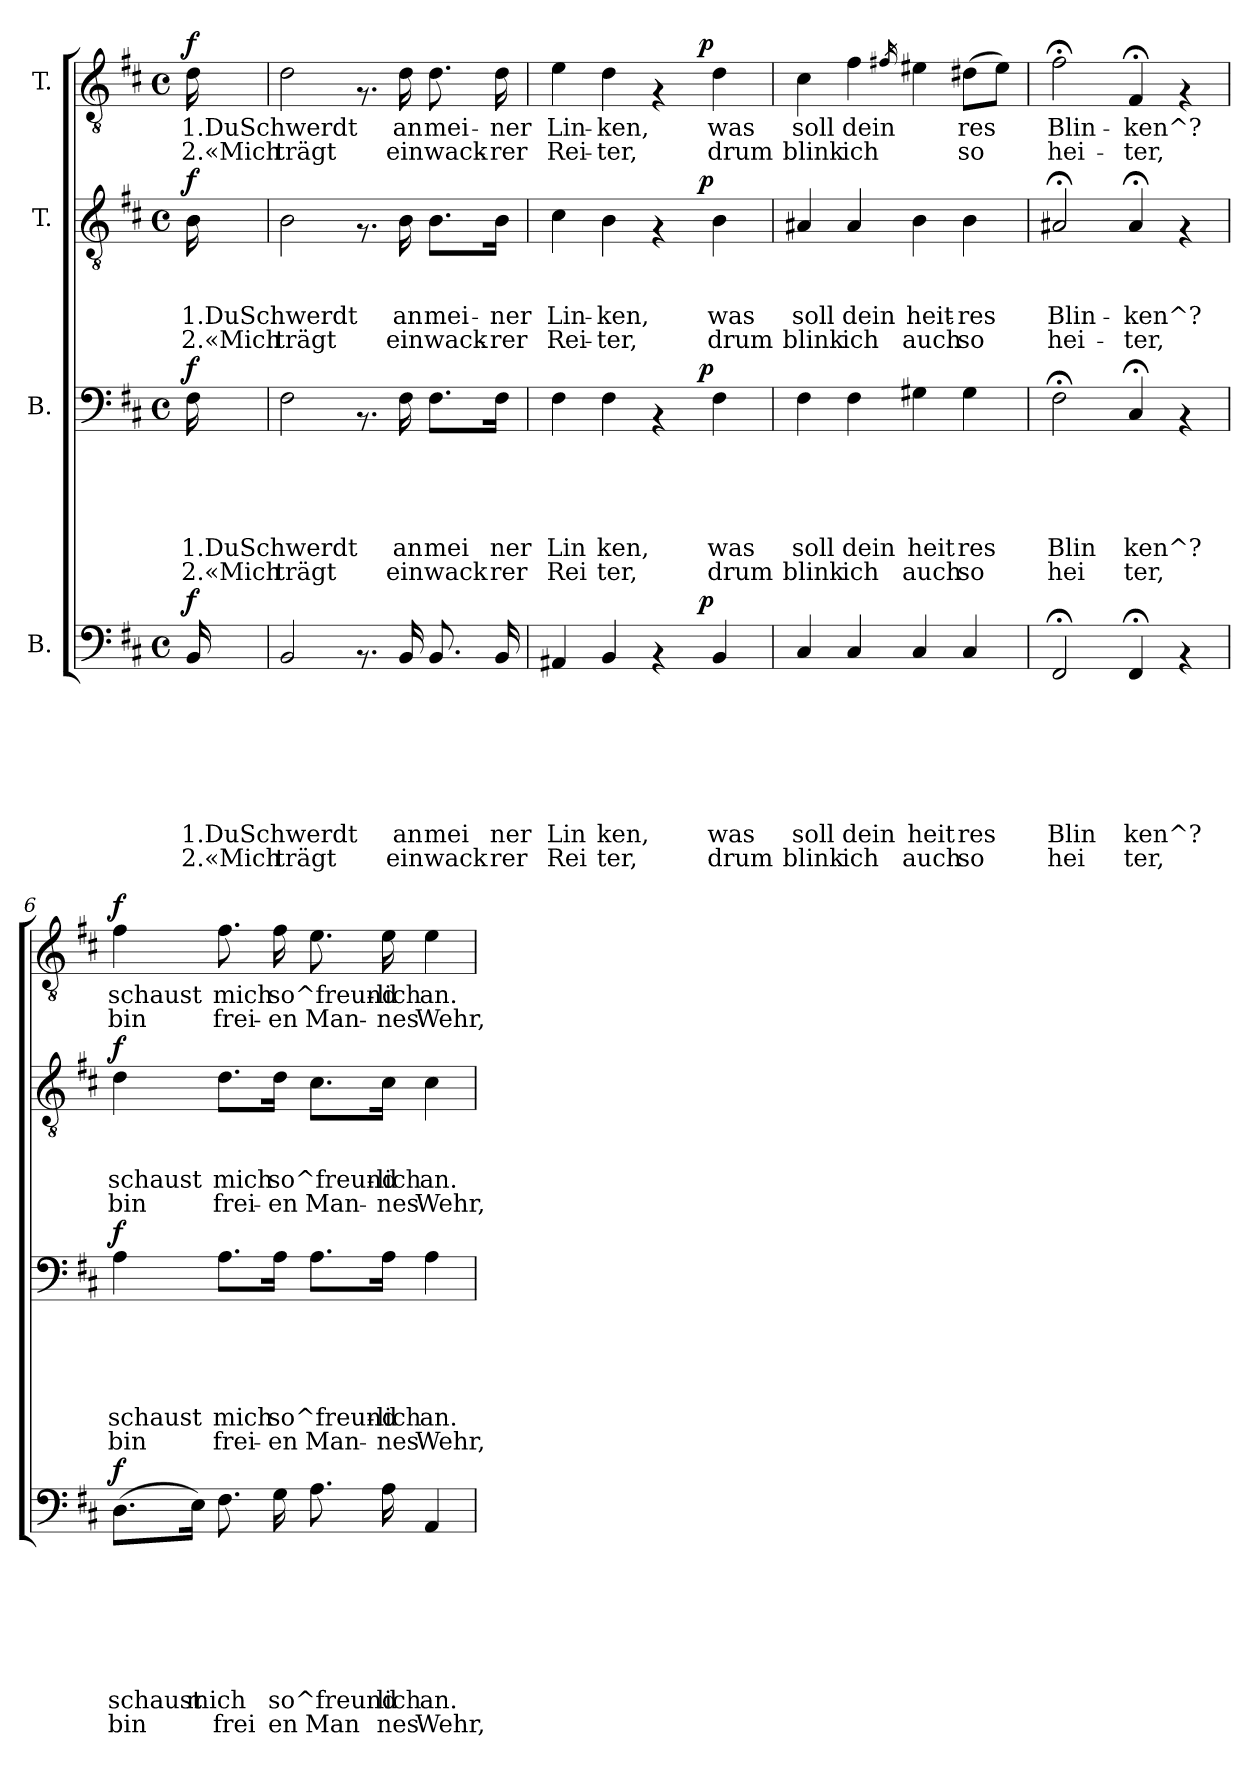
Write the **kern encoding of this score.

**kern	**text	**text	**text	**text	**text	**text	**text	**text	**dynam	**kern	**text	**text	**text	**text	**text	**text	**dynam	**kern	**text	**text	**text	**text	**dynam	**kern	**text	**text	**dynam
*part4	*part4	*part4	*part4	*part4	*part4	*part4	*part4	*part4	*part4	*part3	*part3	*part3	*part3	*part3	*part3	*part3	*part3	*part2	*part2	*part2	*part2	*part2	*part2	*part1	*part1	*part1	*part1
*staff4	*staff4	*staff4	*staff4	*staff4	*staff4	*staff4	*staff4	*staff4	*staff4	*staff3	*staff3	*staff3	*staff3	*staff3	*staff3	*staff3	*staff3	*staff2	*staff2	*staff2	*staff2	*staff2	*staff2	*staff1	*staff1	*staff1	*staff1
*I"B.	*	*	*	*	*	*	*	*	*	*I"B.	*	*	*	*	*	*	*	*I"T.	*	*	*	*	*	*I"T.	*	*	*
*clefF4	*	*	*	*	*	*	*	*	*	*clefF4	*	*	*	*	*	*	*	*clefGv2	*	*	*	*	*	*clefGv2	*	*	*
*k[f#c#]	*	*	*	*	*	*	*	*	*	*k[f#c#]	*	*	*	*	*	*	*	*k[f#c#]	*	*	*	*	*	*k[f#c#]	*	*	*
*D:	*	*	*	*	*	*	*	*	*	*D:	*	*	*	*	*	*	*	*D:	*	*	*	*	*	*D:	*	*	*
*M4/4	*	*	*	*	*	*	*	*	*	*M4/4	*	*	*	*	*	*	*	*M4/4	*	*	*	*	*	*M4/4	*	*	*
*met(c)	*	*	*	*	*	*	*	*	*	*met(c)	*	*	*	*	*	*	*	*met(c)	*	*	*	*	*	*met(c)	*	*	*
=1	=1	=1	=1	=1	=1	=1	=1	=1	=1	=1	=1	=1	=1	=1	=1	=1	=1	=1	=1	=1	=1	=1	=1	=1	=1	=1	=1
!	!	!	!	!	!	!	!LO:LY:b:rj	!LO:LY:b:rj	!LO:DY:a	!	!	!	!	!	!LO:LY:b:rj	!LO:LY:b:rj	!LO:DY:a	!	!	!	!LO:LY:b:rj	!LO:LY:b:rj	!LO:DY:a	!	!LO:LY:b:rj	!LO:LY:b:rj	!LO:DY:a
16BB/	.	.	.	.	.	.	1.DuSchwerdt	2.«Mich	f	16F#\	.	.	.	.	1.DuSchwerdt	2.«Mich	f	16B\	.	.	1.DuSchwerdt	2.«Mich	f	16d\	1.DuSchwerdt	2.«Mich	f
=2!	=2!	=2!	=2!	=2!	=2!	=2!	=2!	=2!	=2!	=2!	=2!	=2!	=2!	=2!	=2!	=2!	=2!	=2!	=2!	=2!	=2!	=2!	=2!	=2!	=2!	=2!	=2!
!	!	!	!	!	!	!	!	!LO:LY:b:rj	!	!	!	!	!	!	!	!LO:LY:b:rj	!	!	!	!	!	!LO:LY:b:rj	!	!	!	!LO:LY:b:rj	!
2BB/	.	.	.	.	.	.	.	trägt	.	2F#\	.	.	.	.	.	trägt	.	2B\	.	.	.	trägt	.	2d\	.	trägt	.
8.rAA	.	.	.	.	.	.	.	.	.	8.rAA	.	.	.	.	.	.	.	8.rF	.	.	.	.	.	8.rF	.	.	.
!	!	!	!	!	!	!	!LO:LY:b:rj	!LO:LY:b:rj	!	!	!	!	!	!	!LO:LY:b:rj	!LO:LY:b:rj	!	!	!	!	!LO:LY:b:rj	!LO:LY:b:rj	!	!	!LO:LY:b:rj	!LO:LY:b:rj	!
16BB/	.	.	.	.	.	.	an	ein	.	16F#\	.	.	.	.	an	ein	.	16B\	.	.	an	ein	.	16d\	an	ein	.
!	!	!	!	!	!	!	!LO:LY:b:rj	!LO:LY:b:rj	!	!	!	!	!	!	!LO:LY:b:rj	!LO:LY:b:rj	!	!	!	!	!LO:LY:b:rj	!LO:LY:b:rj	!	!	!LO:LY:b:rj	!LO:LY:b:rj	!
8.BB/	.	.	.	.	.	.	mei	wack	.	8.F#\L	.	.	.	.	mei	wack	.	8.B\L	.	.	mei-	wack-	.	8.d\	mei-	wack-	.
!	!	!	!	!	!	!	!LO:LY:b:rj	!LO:LY:b:rj	!	!	!	!	!	!	!LO:LY:b:rj	!LO:LY:b:rj	!	!	!	!	!LO:LY:b:rj	!LO:LY:b:rj	!	!	!LO:LY:b:rj	!LO:LY:b:rj	!
16BB/	.	.	.	.	.	.	ner	rer	.	16F#\Jk	.	.	.	.	ner	rer	.	16B\Jk	.	.	-ner	-rer	.	16d\	-ner	-rer	.
=3!	=3!	=3!	=3!	=3!	=3!	=3!	=3!	=3!	=3!	=3!	=3!	=3!	=3!	=3!	=3!	=3!	=3!	=3!	=3!	=3!	=3!	=3!	=3!	=3!	=3!	=3!	=3!
!	!	!	!	!	!	!	!LO:LY:b:rj	!LO:LY:b:rj	!	!	!	!	!	!	!LO:LY:b:rj	!LO:LY:b:rj	!	!	!	!	!LO:LY:b:rj	!LO:LY:b:rj	!	!	!LO:LY:b:rj	!LO:LY:b:rj	!
*^	*	*	*	*	*	*	*	*	*	*^	*	*	*	*	*	*	*	*^	*	*	*	*	*	*^	*	*	*
4AA#X/	2ryy	.	.	.	.	.	.	Lin	Rei	.	4F#\	2ryy	.	.	.	.	Lin	Rei	.	4c#\	2ryy	.	.	Lin-	Rei-	.	4e\	2ryy	Lin-	Rei-	.
!	!	!	!	!	!	!	!	!LO:LY:b:rj	!LO:LY:b:rj	!	!	!	!	!	!	!	!LO:LY:b:rj	!LO:LY:b:rj	!	!	!	!	!	!LO:LY:b:rj	!LO:LY:b:rj	!	!	!	!LO:LY:b:rj	!LO:LY:b:rj	!
4BB/	.	.	.	.	.	.	.	ken,	ter,	.	4F#\	.	.	.	.	.	ken,	ter,	.	4B\	.	.	.	-ken,	-ter,	.	4d\	.	-ken,	-ter,	.
4rAA	8..ryy	.	.	.	.	.	.	.	.	.	4rAA	8..ryy	.	.	.	.	.	.	.	4rF	8..ryy	.	.	.	.	.	4rF	8..ryy	.	.	.
!	!	!	!	!	!	!	!	!	!	!LO:DY:a	!	!	!	!	!	!	!	!	!LO:DY:a	!	!	!	!	!	!	!LO:DY:a	!	!	!	!	!LO:DY:a
.	4ryy	.	.	.	.	.	.	.	.	p	.	4ryy	.	.	.	.	.	.	p	.	4ryy	.	.	.	.	p	.	4ryy	.	.	p
!	!	!	!	!	!	!	!	!LO:LY:b:rj	!LO:LY:b:rj	!	!	!	!	!	!	!	!LO:LY:b:rj	!LO:LY:b:rj	!	!	!	!	!	!LO:LY:b:rj	!LO:LY:b:rj	!	!	!	!LO:LY:b:rj	!LO:LY:b:rj	!
4BB/	.	.	.	.	.	.	.	was	drum	.	4F#\	.	.	.	.	.	was	drum	.	4B\	.	.	.	was	drum	.	4d\	.	was	drum	.
.	32ryy	.	.	.	.	.	.	.	.	.	.	32ryy	.	.	.	.	.	.	.	.	32ryy	.	.	.	.	.	.	32ryy	.	.	.
=4!	=4!	=4!	=4!	=4!	=4!	=4!	=4!	=4!	=4!	=4!	=4!	=4!	=4!	=4!	=4!	=4!	=4!	=4!	=4!	=4!	=4!	=4!	=4!	=4!	=4!	=4!	=4!	=4!	=4!	=4!	=4!
!	!	!	!	!	!	!	!	!LO:LY:b:rj	!LO:LY:b:rj	!	!	!	!	!	!	!	!LO:LY:b:rj	!LO:LY:b:rj	!	!	!	!	!	!LO:LY:b:rj	!LO:LY:b:rj	!	!	!	!LO:LY:b:rj	!LO:LY:b:rj	!
*v	*v	*	*	*	*	*	*	*	*	*	*	*	*	*	*	*	*	*	*	*v	*v	*	*	*	*	*	*v	*v	*	*	*
*	*	*	*	*	*	*	*	*	*	*v	*v	*	*	*	*	*	*	*	*	*	*	*	*	*	*	*	*	*
4C#/	.	.	.	.	.	.	soll	blink	.	4F#\	.	.	.	.	soll	blink	.	4A#X/	.	.	soll	blink	.	4c#\	soll	blink	.
!	!	!	!	!	!	!	!LO:LY:b:rj	!LO:LY:b:rj	!	!	!	!	!	!	!LO:LY:b:rj	!LO:LY:b:rj	!	!	!	!	!LO:LY:b:rj	!LO:LY:b:rj	!	!	!LO:LY:b:rj	!LO:LY:b:rj	!
4C#/	.	.	.	.	.	.	dein	ich	.	4F#\	.	.	.	.	dein	ich	.	4A#/	.	.	dein	ich	.	4f#\	dein	ich	.
.	.	.	.	.	.	.	.	.	.	.	.	.	.	.	.	.	.	.	.	.	.	.	.	16qf#X/	.	.	.
!	!	!	!	!	!	!	!LO:LY:b:rj	!LO:LY:b:rj	!	!	!	!	!	!	!LO:LY:b:rj	!LO:LY:b:rj	!	!	!	!	!LO:LY:b:rj	!LO:LY:b:rj	!	!	!	!	!
4C#/	.	.	.	.	.	.	heit	auch	.	4G#X\	.	.	.	.	heit	auch	.	4B\	.	.	heit-	auch	.	4e#X\	.	.	.
!	!	!	!	!	!	!	!LO:LY:b:rj	!LO:LY:b:rj	!	!	!	!	!	!	!LO:LY:b:rj	!LO:LY:b:rj	!	!	!	!	!LO:LY:b:rj	!LO:LY:b:rj	!	!	!LO:LY:b:rj	!LO:LY:b:rj	!
4C#/	.	.	.	.	.	.	res	so	.	4G#\	.	.	.	.	res	so	.	4B\	.	.	-res	so	.	(>8d#X\L	-res	so	.
.	.	.	.	.	.	.	.	.	.	.	.	.	.	.	.	.	.	.	.	.	.	.	.	8e#\J)	.	.	.
=5!	=5!	=5!	=5!	=5!	=5!	=5!	=5!	=5!	=5!	=5!	=5!	=5!	=5!	=5!	=5!	=5!	=5!	=5!	=5!	=5!	=5!	=5!	=5!	=5!	=5!	=5!	=5!
!	!	!	!	!	!	!	!LO:LY:b:rj	!LO:LY:b:rj	!	!	!	!	!	!	!LO:LY:b:rj	!LO:LY:b:rj	!	!	!	!	!LO:LY:b:rj	!LO:LY:b:rj	!	!	!LO:LY:b:rj	!LO:LY:b:rj	!
2FF#;</	.	.	.	.	.	.	Blin	hei	.	2F#;<\	.	.	.	.	Blin	hei	.	2A#X;</	.	.	Blin-	hei-	.	2f#;<\	Blin-	hei-	.
!	!	!	!	!	!	!	!LO:LY:b:rj	!LO:LY:b:rj	!	!	!	!	!	!	!LO:LY:b:rj	!LO:LY:b:rj	!	!	!	!	!LO:LY:b:rj	!LO:LY:b:rj	!	!	!LO:LY:b:rj	!LO:LY:b:rj	!
4FF#;</	.	.	.	.	.	.	ken^?	ter,	.	4C#;</	.	.	.	.	ken^?	ter,	.	4A#;</	.	.	-ken^?	-ter,	.	4F#;</	-ken^?	-ter,	.
4rAA	.	.	.	.	.	.	.	.	.	4rAA	.	.	.	.	.	.	.	4rF	.	.	.	.	.	4rF	.	.	.
!!LO:PB:g=z
=6!	=6!	=6!	=6!	=6!	=6!	=6!	=6!	=6!	=6!	=6!	=6!	=6!	=6!	=6!	=6!	=6!	=6!	=6!	=6!	=6!	=6!	=6!	=6!	=6!	=6!	=6!	=6!
!	!	!	!	!	!	!	!LO:LY:b:rj	!LO:LY:b:rj	!LO:DY:a	!	!	!	!	!	!LO:LY:b:rj	!LO:LY:b:rj	!LO:DY:a	!	!	!	!LO:LY:b:rj	!LO:LY:b:rj	!LO:DY:a	!	!LO:LY:b:rj	!LO:LY:b:rj	!LO:DY:a
(>8.D\L	.	.	.	.	.	.	schaust	bin	f	4A\	.	.	.	.	schaust	bin	f	4d\	.	.	schaust	bin	f	4f#\	schaust	bin	f
!	!	!	!	!	!	!	!LO:LY:b:rj	!	!	!	!	!	!	!	!	!	!	!	!	!	!	!	!	!	!	!	!
16E\Jk)	.	.	.	.	.	.	mich	.	.	.	.	.	.	.	.	.	.	.	.	.	.	.	.	.	.	.	.
!	!	!	!	!	!	!	!	!LO:LY:b:rj	!	!	!	!	!	!	!LO:LY:b:rj	!LO:LY:b:rj	!	!	!	!	!LO:LY:b:rj	!LO:LY:b:rj	!	!	!LO:LY:b:rj	!LO:LY:b:rj	!
8.F#\	.	.	.	.	.	.	.	frei	.	8.A\L	.	.	.	.	mich	frei-	.	8.d\L	.	.	mich	frei-	.	8.f#\	mich	frei-	.
!	!	!	!	!	!	!	!LO:LY:b:rj	!LO:LY:b:rj	!	!	!	!	!	!	!LO:LY:b:rj	!LO:LY:b:rj	!	!	!	!	!LO:LY:b:rj	!LO:LY:b:rj	!	!	!LO:LY:b:rj	!LO:LY:b:rj	!
16G\	.	.	.	.	.	.	so^freund	en	.	16A\Jk	.	.	.	.	so^freund-	-en	.	16d\Jk	.	.	so^freund-	-en	.	16f#\	so^freund-	-en	.
!	!	!	!	!	!	!	!	!LO:LY:b:rj	!	!	!	!	!	!	!	!LO:LY:b:rj	!	!	!	!	!	!LO:LY:b:rj	!	!	!	!LO:LY:b:rj	!
8.A\	.	.	.	.	.	.	.	Man	.	8.A\L	.	.	.	.	.	Man-	.	8.c#\L	.	.	.	Man-	.	8.e\	.	Man-	.
!	!	!	!	!	!	!	!LO:LY:b:rj	!LO:LY:b:rj	!	!	!	!	!	!	!LO:LY:b:rj	!LO:LY:b:rj	!	!	!	!	!LO:LY:b:rj	!LO:LY:b:rj	!	!	!LO:LY:b:rj	!LO:LY:b:rj	!
16A\	.	.	.	.	.	.	lich	nes	.	16A\Jk	.	.	.	.	-lich	-nes	.	16c#\Jk	.	.	-lich	-nes	.	16e\	-lich	-nes	.
!	!	!	!	!	!	!	!LO:LY:b:rj	!LO:LY:b:rj	!	!	!	!	!	!	!LO:LY:b:rj	!LO:LY:b:rj	!	!	!	!	!LO:LY:b:rj	!LO:LY:b:rj	!	!	!LO:LY:b:rj	!LO:LY:b:rj	!
4AA/	.	.	.	.	.	.	an.	Wehr,	.	4A\	.	.	.	.	an.	Wehr,	.	4c#\	.	.	an.	Wehr,	.	4e\	an.	Wehr,	.
=!	=!	=!	=!	=!	=!	=!	=!	=!	=!	=!	=!	=!	=!	=!	=!	=!	=!	=!	=!	=!	=!	=!	=!	=!	=!	=!	=!
*-	*-	*-	*-	*-	*-	*-	*-	*-	*-	*-	*-	*-	*-	*-	*-	*-	*-	*-	*-	*-	*-	*-	*-	*-	*-	*-	*-
